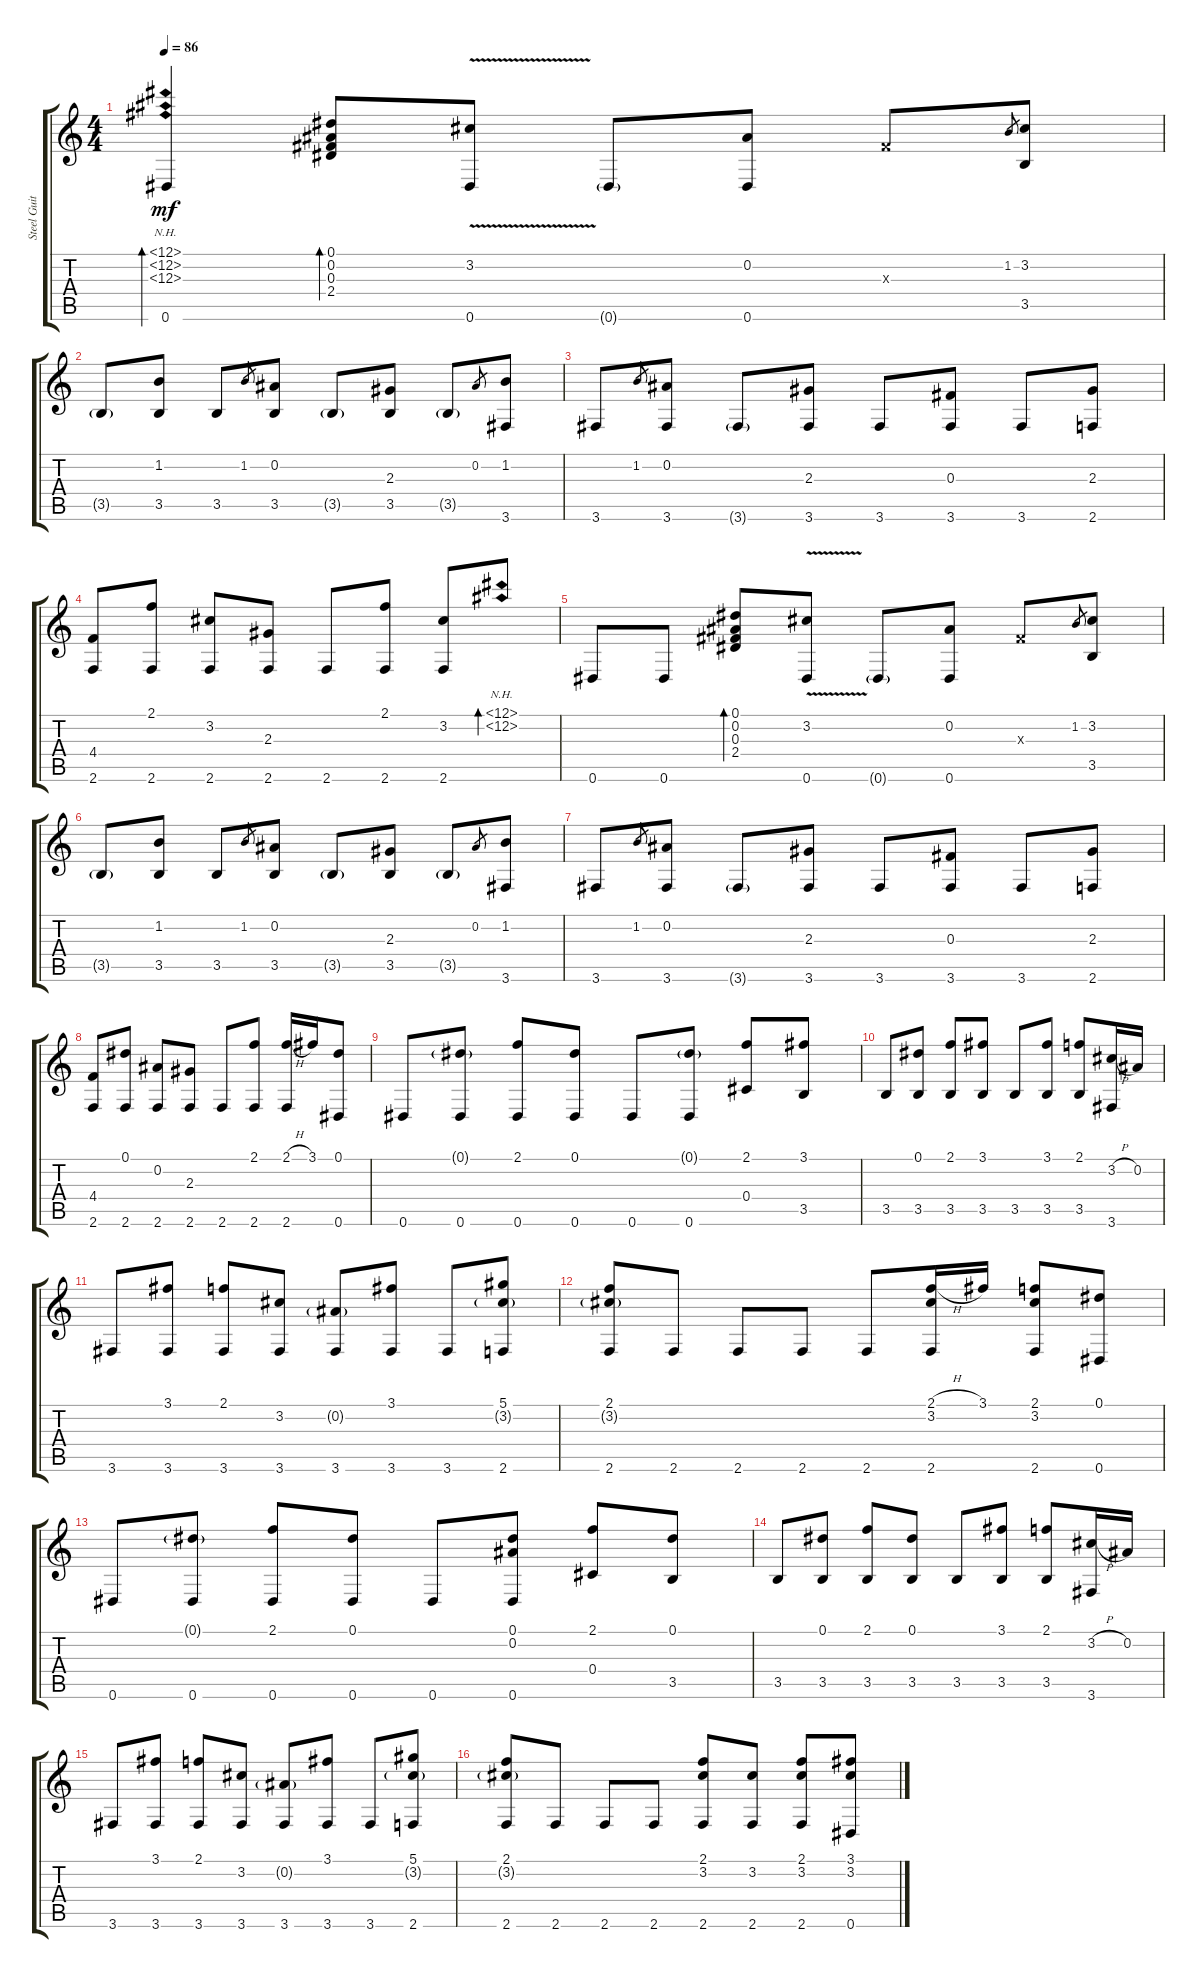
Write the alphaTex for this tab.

\track ("Steel Guitar" "Steel Guit") {instrument acousticguitarsteel}
\staff {score tabs}
\tuning (Eb4 Bb3 Gb3 Db3 Ab2 Eb2) {hide}
\ts (4 4)
\tempo 86
\clef g2
\ks c
(12.1{nh} 12.2{nh} 12.3{nh} 0.6).4{bd 120 dy mf} (0.1 0.2 0.3 2.4).8{bd 60} (3.2{v} 0.6).8 0.6{g}.8 (0.2 0.6).8 0.3{x}.8 1.2.8{gr} (3.2 3.5).8 |
3.5{g}.8 (1.2 3.5).8 3.5.8 1.2.8{gr} (0.2 3.5).8 3.5{g}.8 (2.3 3.5).8 3.5{g}.8 0.2.8{gr} (1.2 3.6).8 |
3.6.8 1.2.8{gr} (0.2 3.6).8 3.6{g}.8 (2.3 3.6).8 3.6.8 (0.3 3.6).8 3.6.8 (2.3 2.6).8 |
(4.4 2.6).8 (2.1 2.6).8 (3.2 2.6).8 (2.3 2.6).8 2.6.8 (2.1 2.6).8 (3.2 2.6).8 (12.1{nh} 12.2{nh}).8{bd 120} |
0.6.8 0.6.8 (0.1 0.2 0.3 2.4).8{bd 60} (3.2{v} 0.6).8 0.6{g}.8 (0.2 0.6).8 0.3{x}.8 1.2.8{gr} (3.2 3.5).8 |
3.5{g}.8 (1.2 3.5).8 3.5.8 1.2.8{gr} (0.2 3.5).8 3.5{g}.8 (2.3 3.5).8 3.5{g}.8 0.2.8{gr} (1.2 3.6).8 |
3.6.8 1.2.8{gr} (0.2 3.6).8 3.6{g}.8 (2.3 3.6).8 3.6.8 (0.3 3.6).8 3.6.8 (2.3 2.6).8 |
(4.4 2.6).8 (0.1 2.6).8 (0.2 2.6).8 (2.3 2.6).8 2.6.8 (2.1 2.6).8 (2.1{h} 2.6).16 3.1.16 (0.1 0.6).8 |
0.6.8 (0.1{g} 0.6).8 (2.1 0.6).8 (0.1 0.6).8 0.6.8 (0.1{g} 0.6).8 (2.1 0.4).8 (3.1 3.5).8 |
3.5.8 (0.1 3.5).8 (2.1 3.5).8 (3.1 3.5).8 3.5.8 (3.1 3.5).8 (2.1 3.5).8 (3.2{h} 3.6).16 0.2.16 |
3.6.8 (3.1 3.6).8 (2.1 3.6).8 (3.2 3.6).8 (0.2{g} 3.6).8 (3.1 3.6).8 3.6.8 (5.1 3.2{g} 2.6).8 |
(2.1 3.2{g} 2.6).8 2.6.8 2.6.8 2.6.8 2.6.8 (2.1{h} 3.2 2.6).16 3.1.16 (2.1 3.2 2.6).8 (0.1 0.6).8 |
0.6.8 (0.1{g} 0.6).8 (2.1 0.6).8 (0.1 0.6).8 0.6.8 (0.1 0.2 0.6).8 (2.1 0.4).8 (0.1 3.5).8 |
3.5.8 (0.1 3.5).8 (2.1 3.5).8 (0.1 3.5).8 3.5.8 (3.1 3.5).8 (2.1 3.5).8 (3.2{h} 3.6).16 0.2.16 |
3.6.8 (3.1 3.6).8 (2.1 3.6).8 (3.2 3.6).8 (0.2{g} 3.6).8 (3.1 3.6).8 3.6.8 (5.1 3.2{g} 2.6).8 |
(2.1 3.2{g} 2.6).8 2.6.8 2.6.8 2.6.8 (2.1 3.2 2.6).8 (3.2 2.6).8 (2.1 3.2 2.6).8 (3.1 3.2 0.6).8
